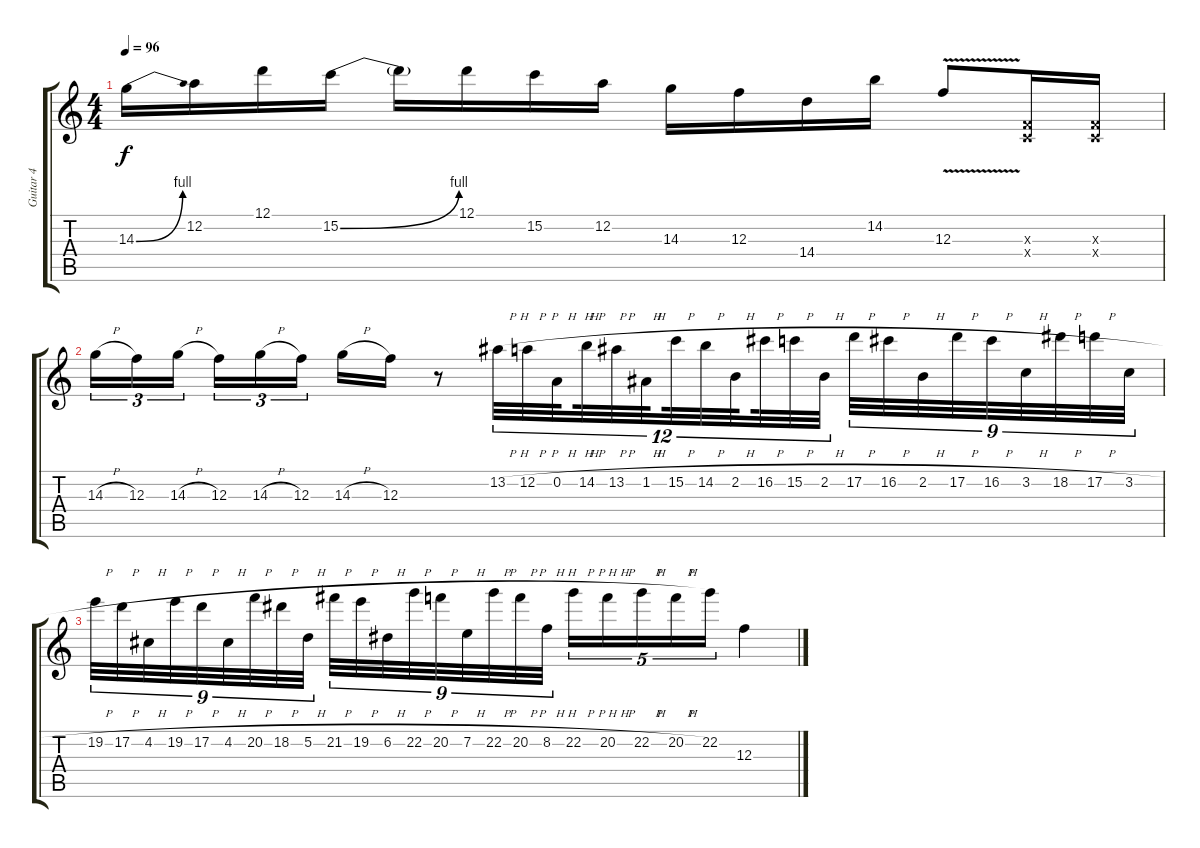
\track ("Guitar 4" "Guitar 4") {instrument distortionguitar}
\staff {score tabs}
\tuning (D4 A3 F3 C3 G2 D2) {hide}
\ts (4 4)
\tempo 96
\clef g2
\ks c
14.3{be (bend 0 0 60 4)}.16{dy f} 12.2.16 12.1.16 15.2{be (bend 0 0 60 4)}.16 15.2{t}.16 12.1.16 15.2.16 12.2.16 14.3.16 12.3.16 14.4.16 14.2.16 12.3{v}.8 (0.3{x} 0.4{x}).16 (0.3{x} 0.4{x}).16 |
14.3{h}.16{tu (3 2)} 12.3.16{tu (3 2)} 14.3{h}.16{tu (3 2) beam splitsecondary} 12.3.16{tu (3 2)} 14.3{h}.16{tu (3 2)} 12.3.16{tu (3 2)} 14.3{h}.16 12.3.16 r.8 13.2{h}.32{tu (12 8)} 12.2{h}.32{tu (12 8)} 0.2{h}.32{tu (12 8) beam splitsecondary} 14.2{h}.32{tu (12 8)} 13.2{h}.32{tu (12 8)} 1.2{h}.32{tu (12 8) beam splitsecondary} 15.2{h}.32{tu (12 8)} 14.2{h}.32{tu (12 8)} 2.2{h}.32{tu (12 8) beam splitsecondary} 16.2{h}.32{tu (12 8)} 15.2{h}.32{tu (12 8)} 2.2{h}.32{tu (12 8)} 17.2{h}.32{tu (9 8)} 16.2{h}.32{tu (9 8)} 2.2{h}.32{tu (9 8)} 17.2{h}.32{tu (9 8)} 16.2{h}.32{tu (9 8)} 3.2{h}.32{tu (9 8)} 18.2{h}.32{tu (9 8)} 17.2{h}.32{tu (9 8)} 3.2{h}.32{tu (9 8)} |
19.2{h}.32{tu (9 8)} 17.2{h}.32{tu (9 8)} 4.2{h}.32{tu (9 8)} 19.2{h}.32{tu (9 8)} 17.2{h}.32{tu (9 8)} 4.2{h}.32{tu (9 8)} 20.2{h}.32{tu (9 8)} 18.2{h}.32{tu (9 8)} 5.2{h}.32{tu (9 8)} 21.2{h}.32{tu (9 8)} 19.2{h}.32{tu (9 8)} 6.2{h}.32{tu (9 8)} 22.2{h}.32{tu (9 8)} 20.2{h}.32{tu (9 8)} 7.2{h}.32{tu (9 8)} 22.2{h}.32{tu (9 8)} 20.2{h}.32{tu (9 8)} 8.2{h}.32{tu (9 8)} 22.2{h}.16{tu (5 4)} 20.2{h}.16{tu (5 4)} 22.2{h}.16{tu (5 4)} 20.2{h}.16{tu (5 4)} 22.2.16{tu (5 4)} 12.3.4
